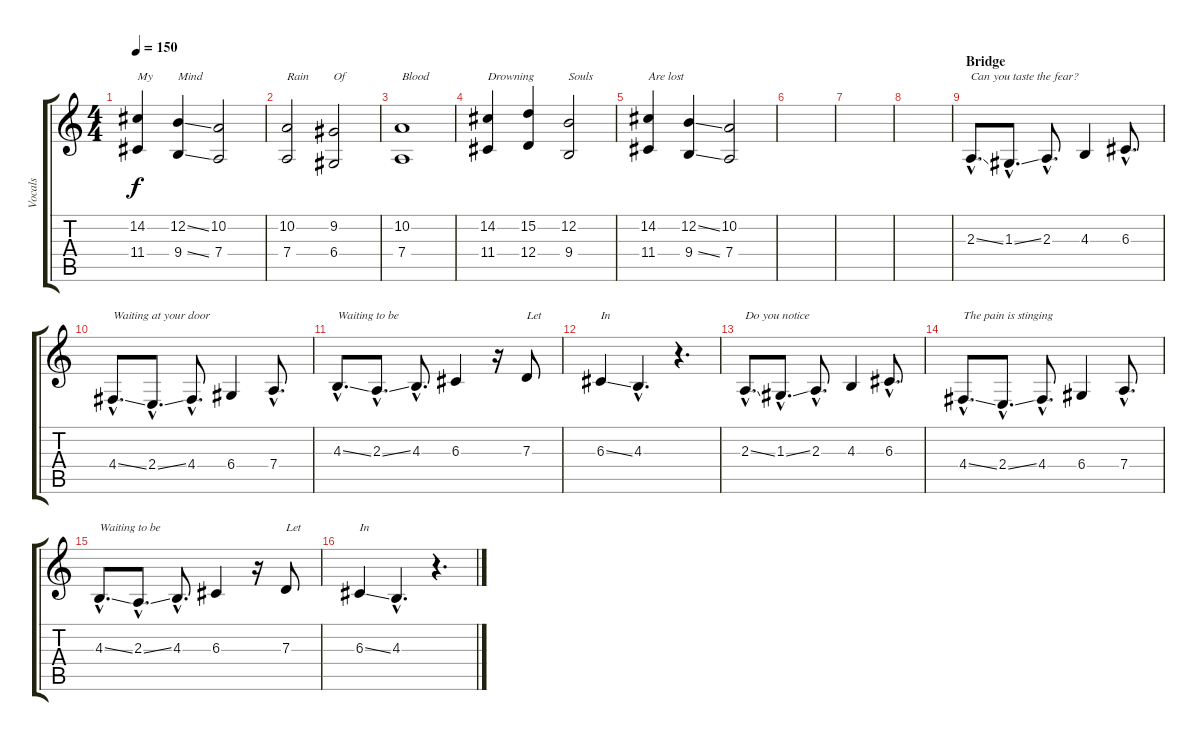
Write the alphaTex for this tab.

\track ("Vocals" "Vocals") {instrument lead6voice}
\staff {score tabs}
\tuning (E4 B3 G3 D3 A2 E2) {hide}
\ts (4 4)
\tempo 150
\clef g2
\ks c
(14.2 11.4).4{txt "My" dy f} (12.2{ss} 9.4{ss}).4{txt "Mind"} (10.2 7.4).2 |
(10.2 7.4).2{txt "Rain"} (9.2 6.4).2{txt "Of "} |
(10.2 7.4).1{txt "Blood"} |
(14.2 11.4).4{txt "Drowning"} (15.2 12.4).4 (12.2 9.4).2{txt "Souls"} |
(14.2 11.4).4{txt "Are lost"} (12.2{ss} 9.4{ss}).4 (10.2 7.4).2 |
|
|
|
\section ("" "Bridge")
2.3{ss hac}.8{d txt "Can you taste the fear?"} 1.3{ss hac}.8{d} 2.3{hac}.8{d} 4.3.4 6.3{hac}.8{d} |
4.4{ss hac}.8{d txt "Waiting at your door"} 2.4{ss hac}.8{d} 4.4{hac}.8{d} 6.4.4 7.4{hac}.8{d} |
4.3{ss hac}.8{d txt "Waiting to be  "} 2.3{ss hac}.8{d} 4.3{hac}.8{d} 6.3.4 r.16 7.3.8{txt "Let"} |
6.3{ss}.4{txt "In"} 4.3{hac}.4{d} r.4{d} |
2.3{ss hac}.8{d txt "Do you notice"} 1.3{ss hac}.8{d} 2.3{hac}.8{d} 4.3.4 6.3{hac}.8{d} |
4.4{ss hac}.8{d txt "The pain is stinging"} 2.4{ss hac}.8{d} 4.4{hac}.8{d} 6.4.4 7.4{hac}.8{d} |
4.3{ss hac}.8{d txt "Waiting to be"} 2.3{ss hac}.8{d} 4.3{hac}.8{d} 6.3.4 r.16 7.3.8{txt "Let"} |
6.3{ss}.4{txt "In"} 4.3{hac}.4{d} r.4{d}
